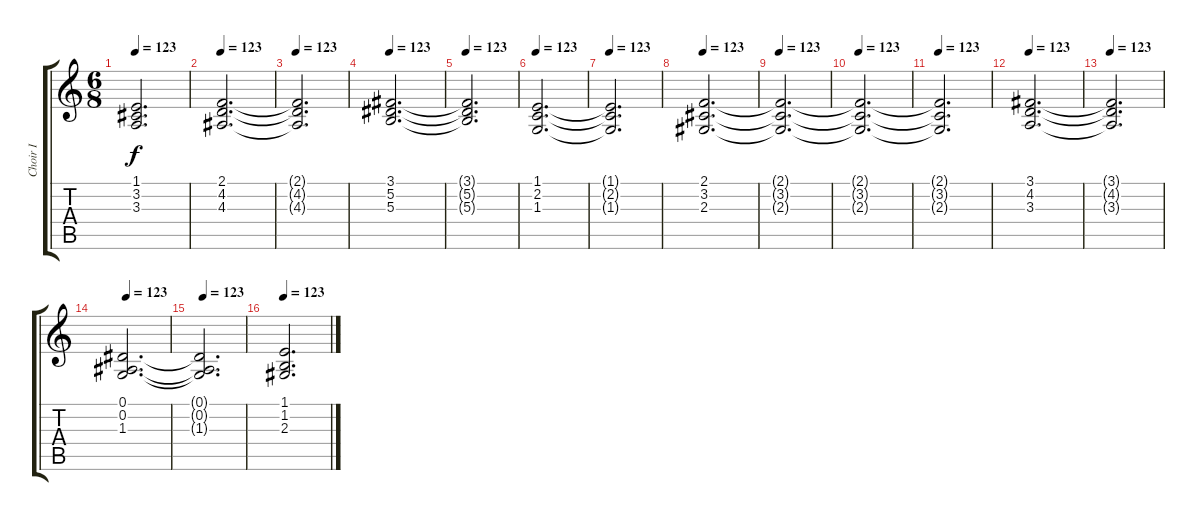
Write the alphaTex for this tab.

\track ("Choir I" "Choir I") {instrument choiraahs}
\staff {score tabs}
\tuning (Eb4 Bb3 Gb3 Db3 Ab2 Eb2) {hide}
\ts (6 8)
\tempo 123
\clef g2
\ks c
(1.1{t} 3.2{t} 3.3{t}).2{d dy f} |
\tempo 123
(2.1 4.2 4.3).2{d} |
\tempo 123
(2.1{t} 4.2{t} 4.3{t}).2{d} |
\tempo 123
(3.1 5.2 5.3).2{d} |
\tempo 123
(3.1{t} 5.2{t} 5.3{t}).2{d} |
\tempo 123
(1.1 2.2 1.3).2{d} |
\tempo 123
(1.1{t} 2.2{t} 1.3{t}).2{d} |
\tempo 123
(2.1 3.2 2.3).2{d} |
\tempo 123
(2.1{t} 3.2{t} 2.3{t}).2{d} |
\tempo 123
(2.1{t} 3.2{t} 2.3{t}).2{d volume 8} |
\tempo 123
(2.1{t} 3.2{t} 2.3{t}).2{d} |
\tempo 123
(3.1 4.2 3.3).2{d volume 5} |
\tempo 123
(3.1{t} 4.2{t} 3.3{t}).2{d} |
\tempo 123
(0.1 0.2 1.3).2{d volume 0} |
\tempo 123
(0.1{t} 0.2{t} 1.3{t}).2{d} |
\tempo 123
(1.1 1.2 2.3).2{d}
